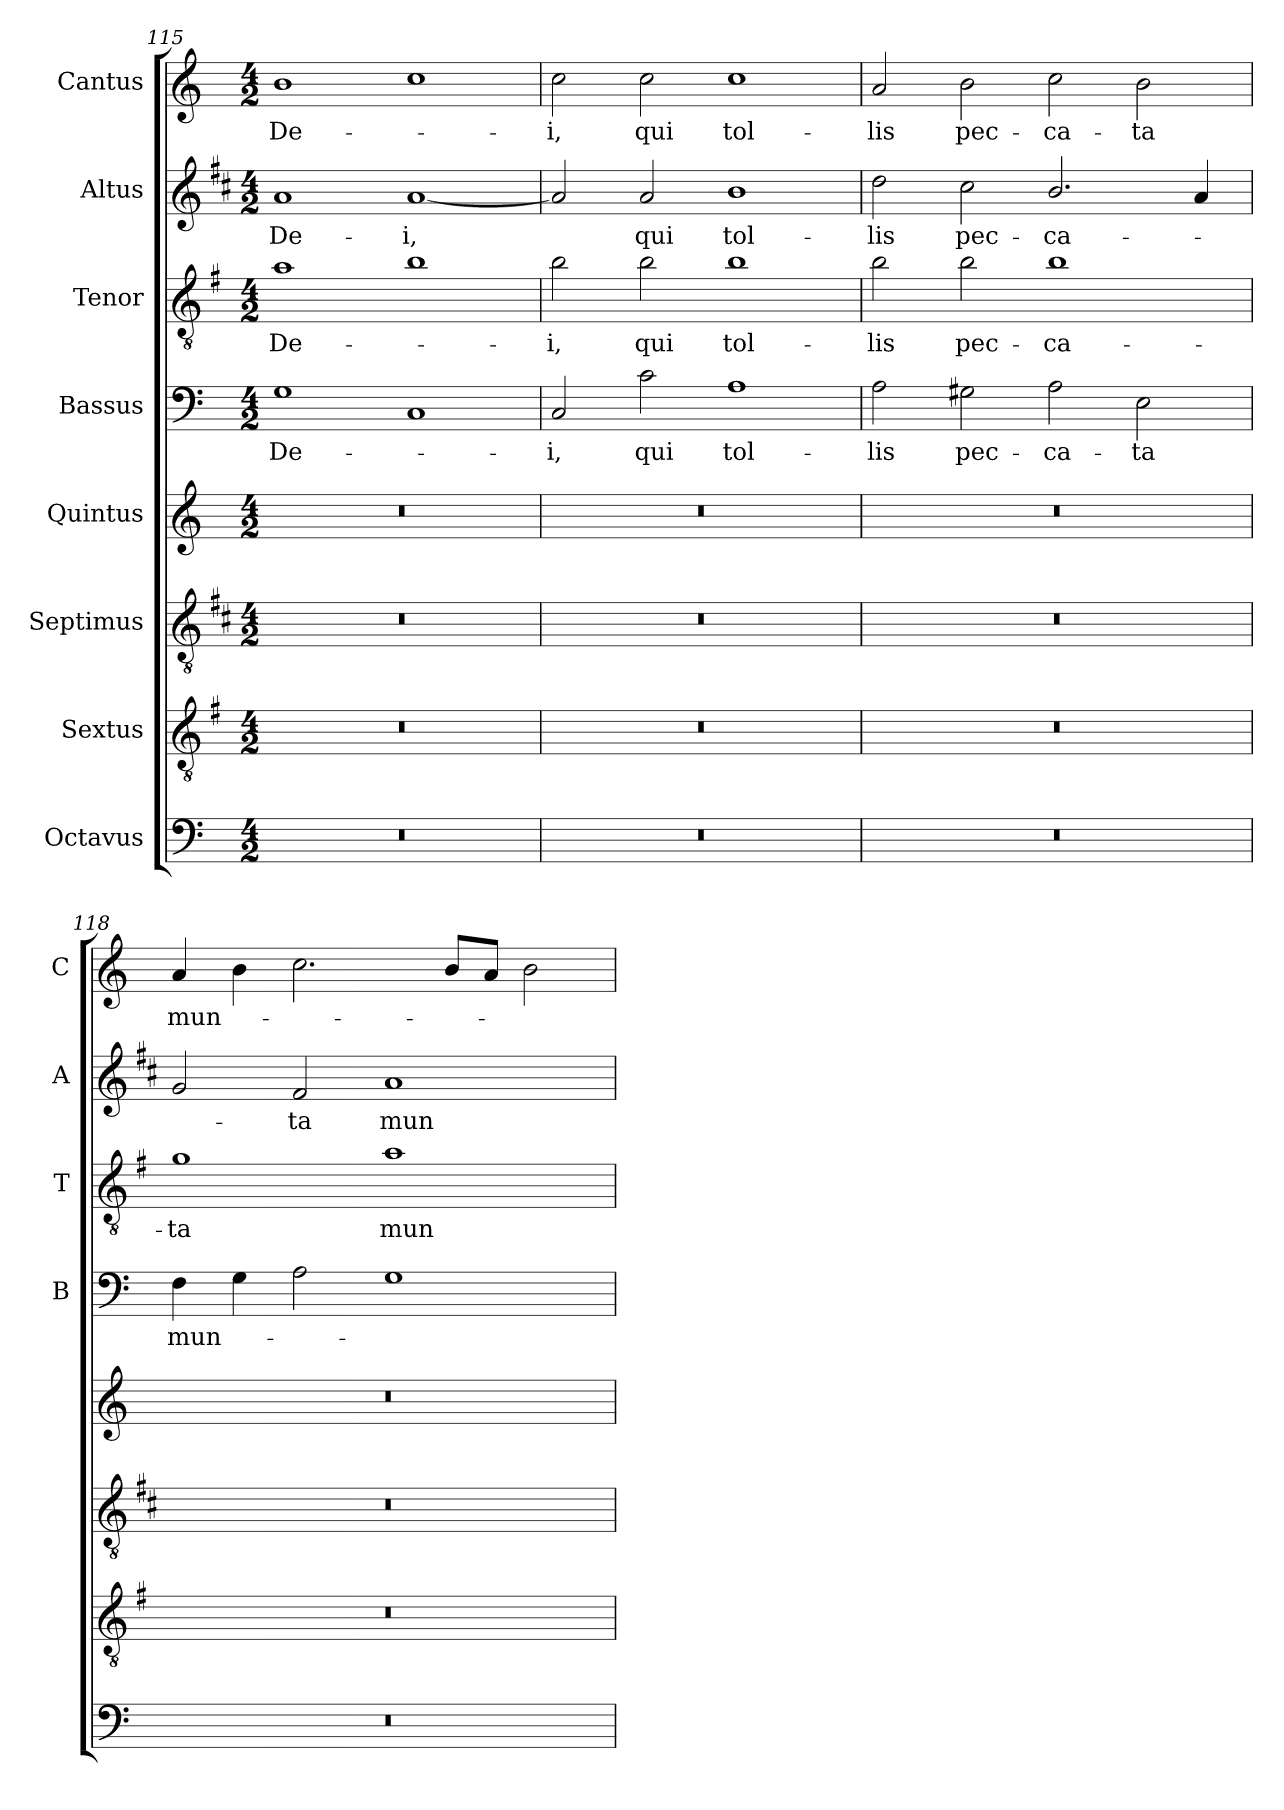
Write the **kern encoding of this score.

**kern	**kern	**kern	**kern	**kern	**text	**kern	**text	**kern	**text	**kern	**text
*part8	*part7	*part6	*part5	*part4	*part4	*part3	*part3	*part2	*part2	*part1	*part1
*staff8	*staff7	*staff6	*staff5	*staff4	*staff4	*staff3	*staff3	*staff2	*staff2	*staff1	*staff1
*I"Octavus	*I"Sextus	*I"Septimus	*I"Quintus	*I"Bassus	*	*I"Tenor	*	*I"Altus	*	*I"Cantus	*
*	*	*	*	*I'B	*	*I'T	*	*I'A	*	*I'C	*
*clefF4	*clefGv2	*clefGv2	*clefG2	*clefF4	*	*clefGv2	*	*clefG2	*	*clefG2	*
*	*ITrd4c7	*ITrd1c2	*	*	*	*ITrd4c7	*	*ITrd1c2	*	*	*
*k[]	*k[]	*k[]	*k[]	*k[]	*	*k[]	*	*k[]	*	*k[]	*
*C:	*C:	*C:	*C:	*C:	*	*C:	*	*C:	*	*C:	*
*M4/2	*M4/2	*M4/2	*M4/2	*M4/2	*	*M4/2	*	*M4/2	*	*M4/2	*
=115	=115	=115	=115	=115	=115	=115	=115	=115	=115	=115	=115
!	!	!	!	!	!LO:LY:b	!	!LO:LY:b	!	!LO:LY:b	!	!LO:LY:b
0r	0r	0r	0r	1G	De-	1d	De-	1g	De-	1b	De-
!	!	!	!	!	!	!	!	!	!LO:LY:b	!	!
.	.	.	.	1C	.	1e	.	[1g	-i,	1cc	.
=116	=116	=116	=116	=116	=116	=116	=116	=116	=116	=116	=116
!	!	!	!	!	!LO:LY:b	!	!LO:LY:b	!	!	!	!LO:LY:b
0r	0r	0r	0r	2C/	-i,	2e\	-i,	2g/]	.	2cc\	-i,
!	!	!	!	!	!LO:LY:b	!	!LO:LY:b	!	!LO:LY:b	!	!LO:LY:b
.	.	.	.	2c\	qui	2e\	qui	2g/	qui	2cc\	qui
!	!	!	!	!	!LO:LY:b	!	!LO:LY:b	!	!LO:LY:b	!	!LO:LY:b
.	.	.	.	1A	tol-	1e	tol-	1a	tol-	1cc	tol-
=117	=117	=117	=117	=117	=117	=117	=117	=117	=117	=117	=117
!	!	!	!	!	!LO:LY:b	!	!LO:LY:b	!	!LO:LY:b	!	!LO:LY:b
0r	0r	0r	0r	2A\	-lis	2e\	-lis	2cc\	-lis	2a/	-lis
!	!	!	!	!	!LO:LY:b	!	!LO:LY:b	!	!LO:LY:b	!	!LO:LY:b
.	.	.	.	2G#X\	pec-	2e\	pec-	2b\	pec-	2b\	pec-
!	!	!	!	!	!LO:LY:b	!	!LO:LY:b	!	!LO:LY:b	!	!LO:LY:b
.	.	.	.	2A\	-ca-	1e	-ca-	2.a/	-ca-	2cc\	-ca-
!	!	!	!	!	!LO:LY:b	!	!	!	!	!	!LO:LY:b
.	.	.	.	2E\	-ta	.	.	.	.	2b\	-ta
.	.	.	.	.	.	.	.	4g/	.	.	.
=118	=118	=118	=118	=118	=118	=118	=118	=118	=118	=118	=118
!	!	!	!	!	!LO:LY:b	!	!LO:LY:b	!	!	!	!LO:LY:b
0r	0r	0r	0r	4F\	mun-	1c	-ta	2f/	.	4a/	mun-
.	.	.	.	4G\	.	.	.	.	.	4b\	.
!	!	!	!	!	!	!	!	!	!LO:LY:b	!	!
.	.	.	.	2A\	.	.	.	2e/	-ta	2.cc\	.
!	!	!	!	!	!	!	!LO:LY:b	!	!LO:LY:b	!	!
.	.	.	.	1G	.	1d	mun-	1g	mun-	.	.
.	.	.	.	.	.	.	.	.	.	8b/L	.
.	.	.	.	.	.	.	.	.	.	8a/J	.
.	.	.	.	.	.	.	.	.	.	2b\	.
=	=	=	=	=	=	=	=	=	=	=	=
*-	*-	*-	*-	*-	*-	*-	*-	*-	*-	*-	*-
